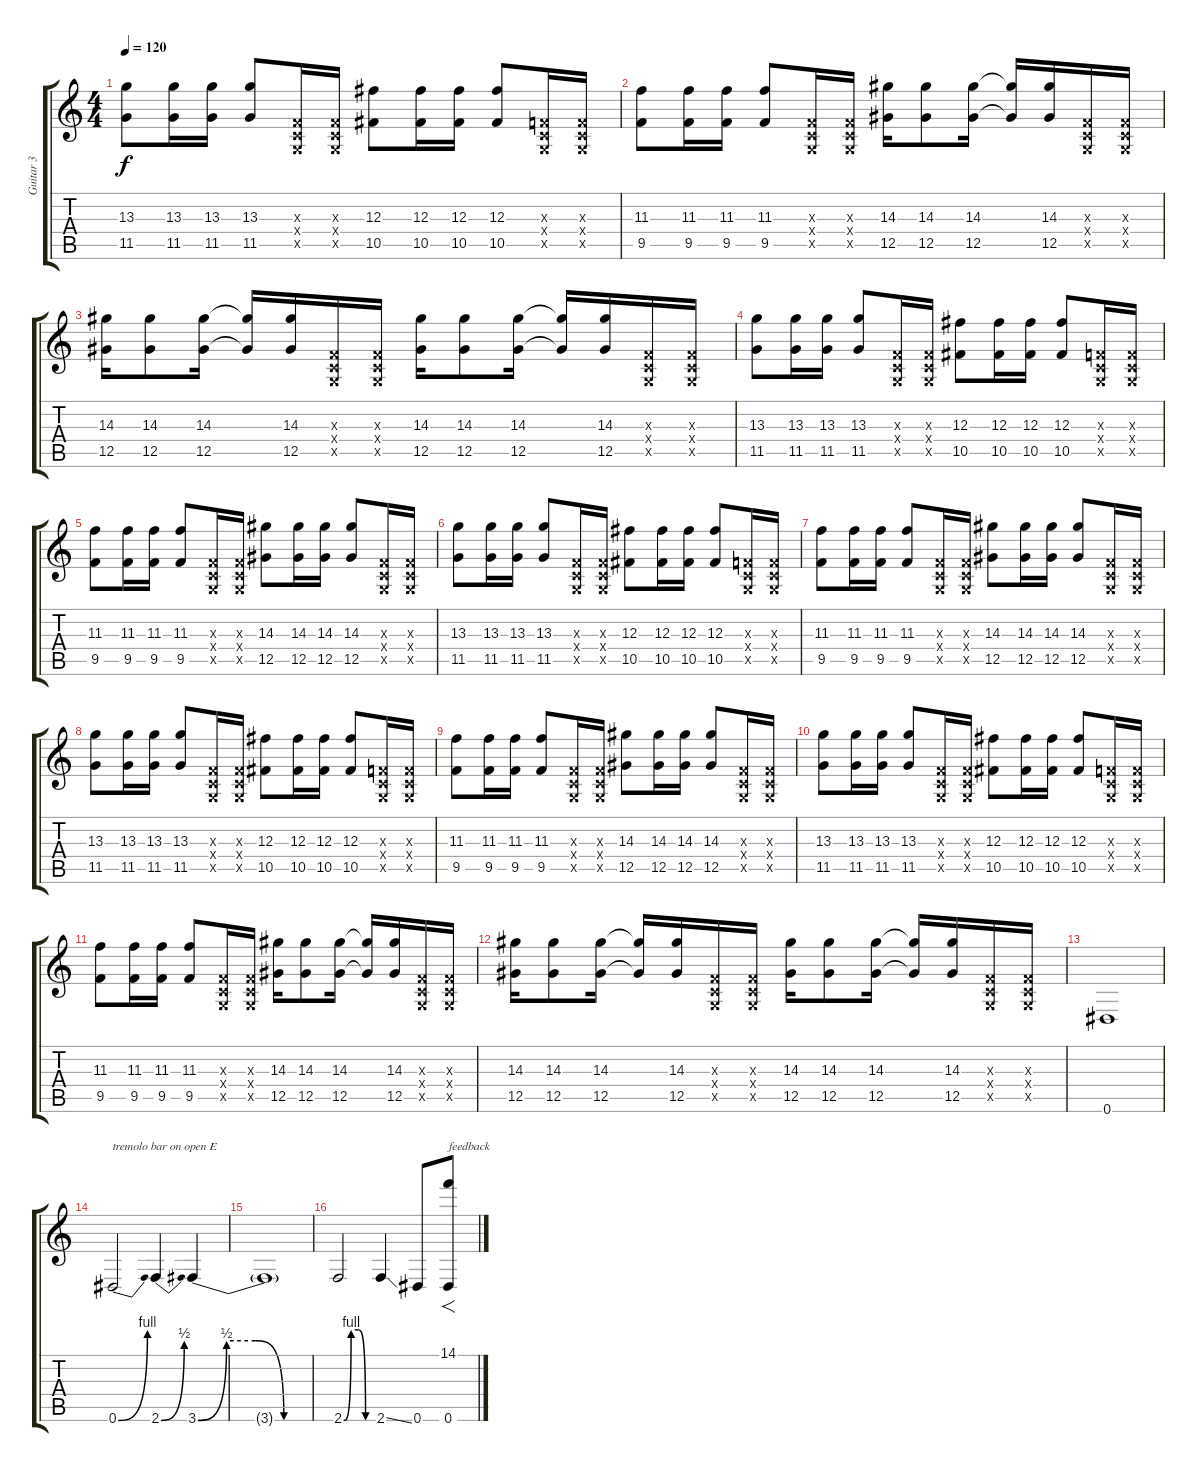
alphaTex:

\track ("Guitar 3" "Guitar 3") {instrument overdrivenguitar}
\staff {score tabs}
\tuning (Eb4 Bb3 Gb3 Db3 Ab2 Eb2) {hide}
\ts (4 4)
\tempo 120
\clef g2
\ks c
(13.3 11.5).8{dy f} (13.3 11.5).16 (13.3 11.5).16 (13.3 11.5).8 (-1.3{x} -1.4{x} -1.5{x}).16 (-1.3{x} -1.4{x} -1.5{x}).16 (12.3 10.5).8 (12.3 10.5).16 (12.3 10.5).16 (12.3 10.5).8 (-1.3{x} -1.4{x} -1.5{x}).16 (-1.3{x} -1.4{x} -1.5{x}).16 |
(11.3 9.5).8 (11.3 9.5).16 (11.3 9.5).16 (11.3 9.5).8 (-1.3{x} -1.4{x} -1.5{x}).16 (-1.3{x} -1.4{x} -1.5{x}).16 (14.3 12.5).16 (14.3 12.5).8 (14.3 12.5).16 (14.3{t} 12.5{t}).16 (14.3 12.5).16 (-1.3{x} -1.4{x} -1.5{x}).16 (-1.3{x} -1.4{x} -1.5{x}).16 |
(14.3 12.5).16 (14.3 12.5).8 (14.3 12.5).16 (14.3{t} 12.5{t}).16 (14.3 12.5).16 (-1.3{x} -1.4{x} -1.5{x}).16 (-1.3{x} -1.4{x} -1.5{x}).16 (14.3 12.5).16 (14.3 12.5).8 (14.3 12.5).16 (14.3{t} 12.5{t}).16 (14.3 12.5).16 (-1.3{x} -1.4{x} -1.5{x}).16 (-1.3{x} -1.4{x} -1.5{x}).16 |
(13.3 11.5).8 (13.3 11.5).16 (13.3 11.5).16 (13.3 11.5).8 (-1.3{x} -1.4{x} -1.5{x}).16 (-1.3{x} -1.4{x} -1.5{x}).16 (12.3 10.5).8 (12.3 10.5).16 (12.3 10.5).16 (12.3 10.5).8 (-1.3{x} -1.4{x} -1.5{x}).16 (-1.3{x} -1.4{x} -1.5{x}).16 |
(11.3 9.5).8 (11.3 9.5).16 (11.3 9.5).16 (11.3 9.5).8 (-1.3{x} -1.4{x} -1.5{x}).16 (-1.3{x} -1.4{x} -1.5{x}).16 (14.3 12.5).8 (14.3 12.5).16 (14.3 12.5).16 (14.3 12.5).8 (-1.3{x} -1.4{x} -1.5{x}).16 (-1.3{x} -1.4{x} -1.5{x}).16 |
(13.3 11.5).8 (13.3 11.5).16 (13.3 11.5).16 (13.3 11.5).8 (-1.3{x} -1.4{x} -1.5{x}).16 (-1.3{x} -1.4{x} -1.5{x}).16 (12.3 10.5).8 (12.3 10.5).16 (12.3 10.5).16 (12.3 10.5).8 (-1.3{x} -1.4{x} -1.5{x}).16 (-1.3{x} -1.4{x} -1.5{x}).16 |
(11.3 9.5).8 (11.3 9.5).16 (11.3 9.5).16 (11.3 9.5).8 (-1.3{x} -1.4{x} -1.5{x}).16 (-1.3{x} -1.4{x} -1.5{x}).16 (14.3 12.5).8 (14.3 12.5).16 (14.3 12.5).16 (14.3 12.5).8 (-1.3{x} -1.4{x} -1.5{x}).16 (-1.3{x} -1.4{x} -1.5{x}).16 |
(13.3 11.5).8 (13.3 11.5).16 (13.3 11.5).16 (13.3 11.5).8 (-1.3{x} -1.4{x} -1.5{x}).16 (-1.3{x} -1.4{x} -1.5{x}).16 (12.3 10.5).8 (12.3 10.5).16 (12.3 10.5).16 (12.3 10.5).8 (-1.3{x} -1.4{x} -1.5{x}).16 (-1.3{x} -1.4{x} -1.5{x}).16 |
(11.3 9.5).8 (11.3 9.5).16 (11.3 9.5).16 (11.3 9.5).8 (-1.3{x} -1.4{x} -1.5{x}).16 (-1.3{x} -1.4{x} -1.5{x}).16 (14.3 12.5).8 (14.3 12.5).16 (14.3 12.5).16 (14.3 12.5).8 (-1.3{x} -1.4{x} -1.5{x}).16 (-1.3{x} -1.4{x} -1.5{x}).16 |
(13.3 11.5).8 (13.3 11.5).16 (13.3 11.5).16 (13.3 11.5).8 (-1.3{x} -1.4{x} -1.5{x}).16 (-1.3{x} -1.4{x} -1.5{x}).16 (12.3 10.5).8 (12.3 10.5).16 (12.3 10.5).16 (12.3 10.5).8 (-1.3{x} -1.4{x} -1.5{x}).16 (-1.3{x} -1.4{x} -1.5{x}).16 |
(11.3 9.5).8 (11.3 9.5).16 (11.3 9.5).16 (11.3 9.5).8 (-1.3{x} -1.4{x} -1.5{x}).16 (-1.3{x} -1.4{x} -1.5{x}).16 (14.3 12.5).16 (14.3 12.5).8 (14.3 12.5).16 (14.3{t} 12.5{t}).16 (14.3 12.5).16 (-1.3{x} -1.4{x} -1.5{x}).16 (-1.3{x} -1.4{x} -1.5{x}).16 |
(14.3 12.5).16 (14.3 12.5).8 (14.3 12.5).16 (14.3{t} 12.5{t}).16 (14.3 12.5).16 (-1.3{x} -1.4{x} -1.5{x}).16 (-1.3{x} -1.4{x} -1.5{x}).16 (14.3 12.5).16 (14.3 12.5).8 (14.3 12.5).16 (14.3{t} 12.5{t}).16 (14.3 12.5).16 (-1.3{x} -1.4{x} -1.5{x}).16 (-1.3{x} -1.4{x} -1.5{x}).16 |
0.6.1 |
0.6{be (bend 0 0 60 4)}.2{txt "tremolo bar on open E"} 2.6{be (bend 0 0 60 2)}.4 3.6{be (custom 0 0 15 2 30 2 45 0 60 0)}.4 |
3.6{t}.1 |
2.6{be (custom 0 0 15 4 30 4 45 0 60 0)}.2 2.6{ss}.4 0.6.8 (14.1 0.6).8{f txt "feedback"}
